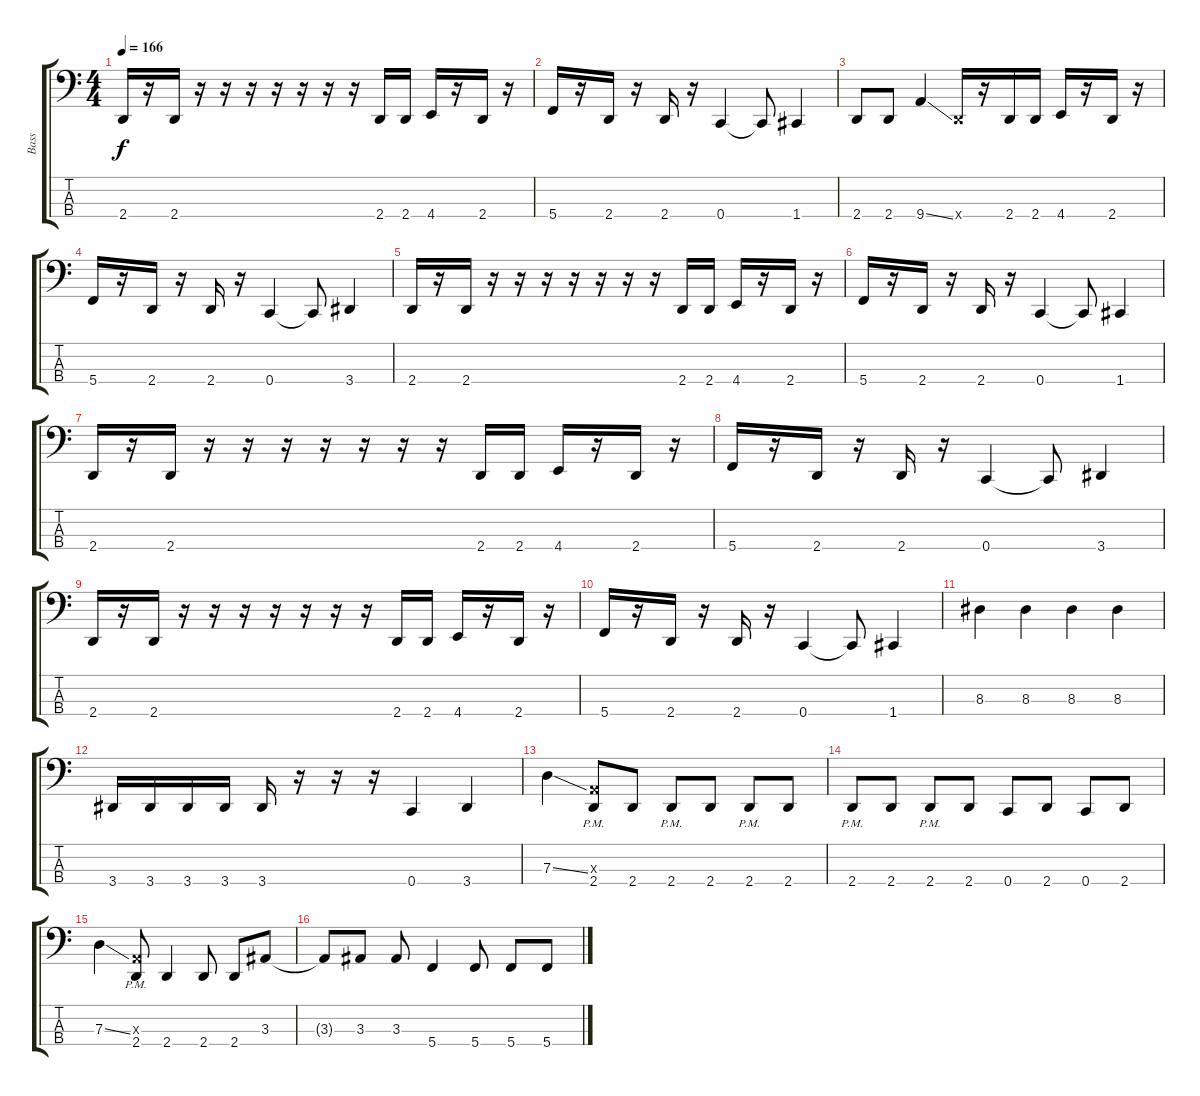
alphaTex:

\track ("Bass" "Bass") {instrument electricbasspick}
\staff {score tabs}
\tuning (F2 C2 G1 C1) {hide}
\ts (4 4)
\tempo 166
\clef f4
\ks c
2.4.16{dy f} r.16 2.4.16 r.16 r.16 r.16 r.16 r.16 r.16 r.16 2.4.16 2.4.16 4.4.16 r.16 2.4.16 r.16 |
5.4.16 r.16 2.4.16 r.16 2.4.16 r.16 0.4.4 0.4{t}.8 1.4.4 |
2.4.8 2.4.8 9.4{ss}.4 2.4{x}.16 r.16 2.4.16 2.4.16 4.4.16 r.16 2.4.16 r.16 |
5.4.16 r.16 2.4.16 r.16 2.4.16 r.16 0.4.4 0.4{t}.8 3.4.4 |
2.4.16 r.16 2.4.16 r.16 r.16 r.16 r.16 r.16 r.16 r.16 2.4.16 2.4.16 4.4.16 r.16 2.4.16 r.16 |
5.4.16 r.16 2.4.16 r.16 2.4.16 r.16 0.4.4 0.4{t}.8 1.4.4 |
2.4.16 r.16 2.4.16 r.16 r.16 r.16 r.16 r.16 r.16 r.16 2.4.16 2.4.16 4.4.16 r.16 2.4.16 r.16 |
5.4.16 r.16 2.4.16 r.16 2.4.16 r.16 0.4.4 0.4{t}.8 3.4.4 |
2.4.16 r.16 2.4.16 r.16 r.16 r.16 r.16 r.16 r.16 r.16 2.4.16 2.4.16 4.4.16 r.16 2.4.16 r.16 |
5.4.16 r.16 2.4.16 r.16 2.4.16 r.16 0.4.4 0.4{t}.8 1.4.4 |
8.3.4 8.3.4 8.3.4 8.3.4 |
3.4.16 3.4.16 3.4.16 3.4.16 3.4.16 r.16 r.16 r.16 0.4.4 3.4.4 |
7.3{ss}.4 (2.3{x} 2.4{pm}).8 2.4.8 2.4{pm}.8 2.4.8 2.4{pm}.8 2.4.8 |
2.4{pm}.8 2.4.8 2.4{pm}.8 2.4.8 0.4.8 2.4.8 0.4.8 2.4.8 |
7.3{ss}.4 (2.3{x} 2.4{pm}).8 2.4.4 2.4.8 2.4.8 3.3.8 |
3.3{t}.8 3.3.8 3.3.8 5.4.4 5.4.8 5.4.8 5.4.8
